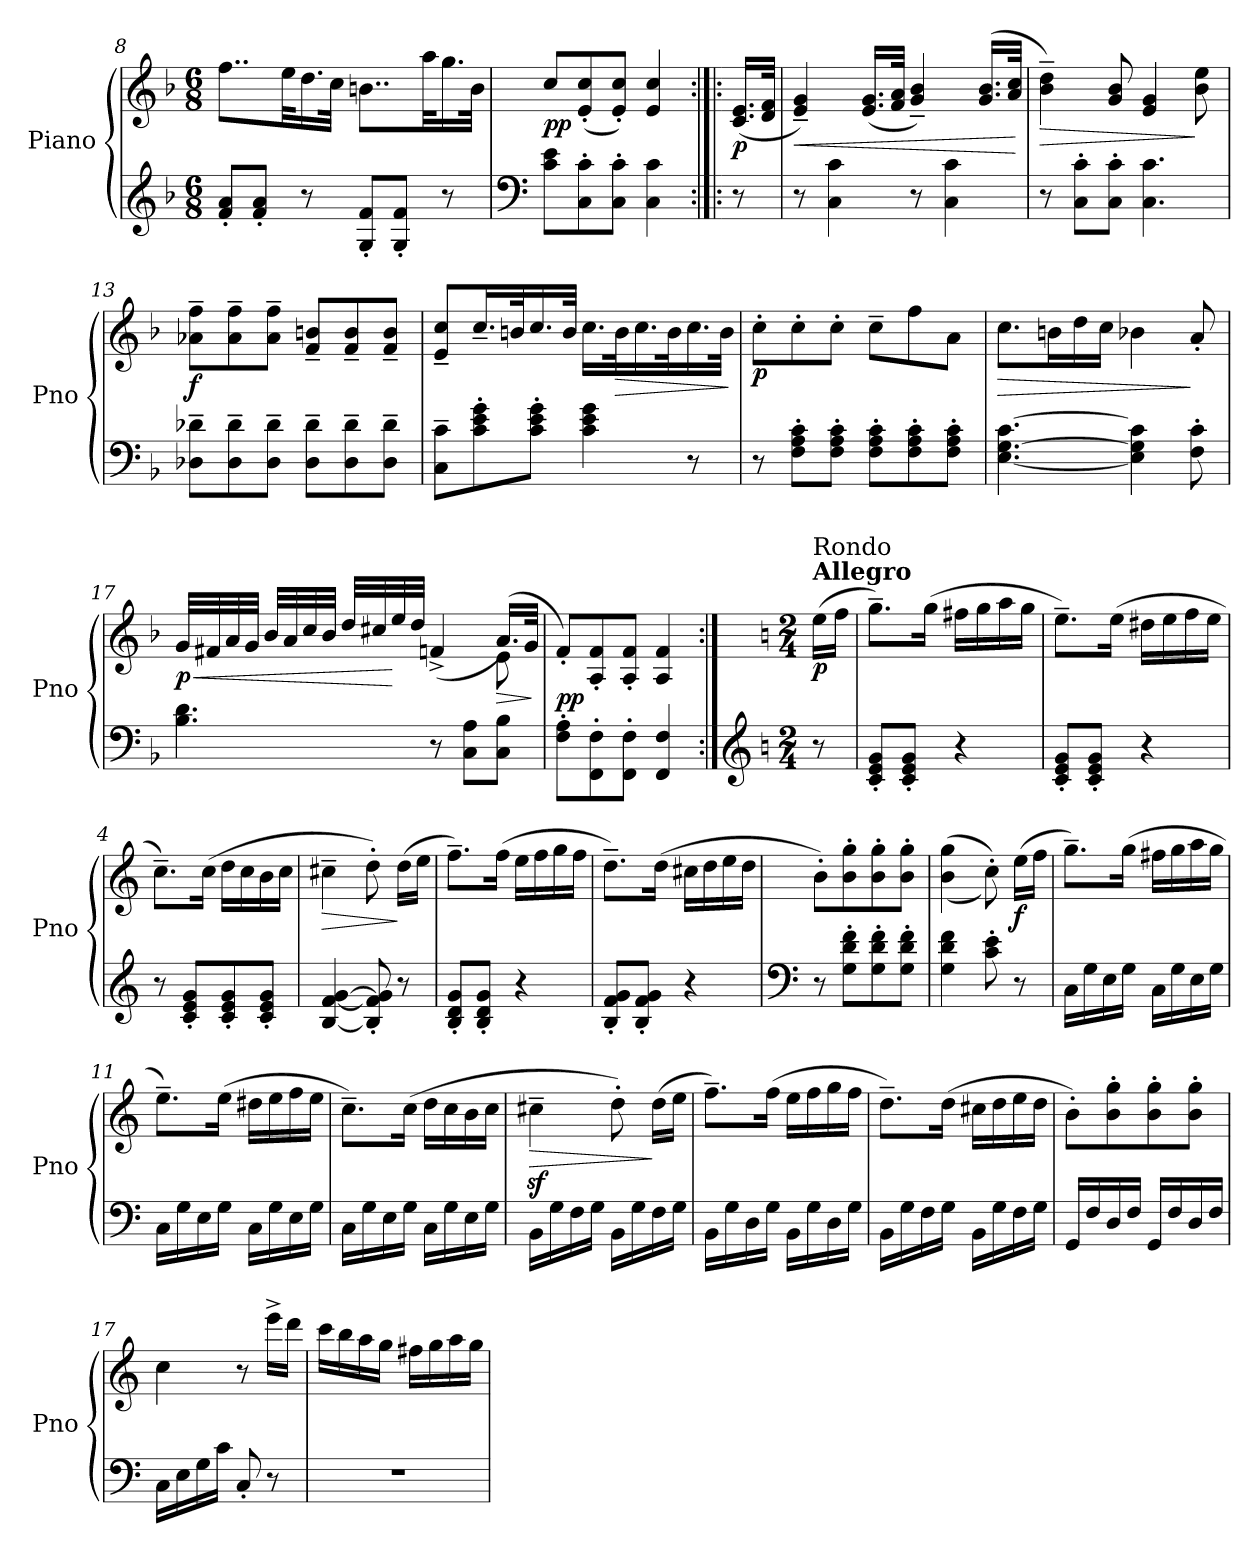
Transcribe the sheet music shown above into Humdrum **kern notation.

**kern	**kern	**dynam
*part1	*part1	*part1
*staff2	*staff1	*staff1/2
*I"Piano	*	*
*I'Pno	*	*
!!LO:PB:g=z
*clefG2	*clefG2	*
*k[b-]	*k[b-]	*
*M6/8	*M6/8	*
=8	=8	=8
8f/' 8a/'L	8..ff\L	.
8f/' 8a/'J	.	.
.	32ee\KL	.
8r	16.dd\	.
.	32cc\JJk	.
8G/' 8f/'L	8..bn\L	.
8G/' 8f/'J	.	.
.	32aa\KL	.
8r	16.gg\	.
.	32b\JJk	.
=9	=9	=9
*clefF4	*	*
!	!	!LO:DY:b
8c\ 8e\L	8cc/L	pp
8C\' 8c\'	(<8e/' 8cc/'	.
8C\' 8c\'J	8e/' 8cc/'J)	.
4C\ 4c\	4e/ 4cc/	.
=10:|!|:	=10:|!|:	=10:|!|:
!	!	!LO:DY:b
8r	(<16.c/ 16.e/LL	p
.	32d/ 32f/JJk	.
=11	=11	=11
!	!	!LO:HP:b
8r	4e/~ 4g/~)	<
4C\ 4c\	.	.
.	(<16.e/ 16.g/LL	.
.	32f/ 32a/JJk	.
8r	4g/~ 4b-/~)	.
4C\ 4c\	.	.
.	(<16.g/ 16.b-/LL	.
.	32a/ 32cc/JJk	.
.	.	[
=12	=12	=12
!	!	!LO:HP:b
8r	4b-\~ 4dd\~)	>
8C\' 8c\'L	.	.
8C\' 8c\'J	8g/ 8b-/	.
4.C\ 4.c\	4e/ 4g/	.
.	8b-\ 8ee\	]
=13	=13	=13
!	!	!LO:DY:b
8D-X\~ 8d-X\~L	8a-X\~ 8ff\~L	f
8D-\~ 8d-\~	8a-\~ 8ff\~	.
8D-\~ 8d-\~J	8a-\~ 8ff\~J	.
8D-\~ 8d-\~L	8f/~ 8bn/~L	.
8D-\~ 8d-\~	8f/~ 8b/~	.
8D-\~ 8d-\~J	8f/~ 8b/~J	.
!!LO:LB:g=z
=14	=14	=14
8C\~ 8c\~L	8e/~ 8cc/~L	.
8c\' 8e\' 8g\'	16.cc~/L	.
.	32bn/K	.
8c\' 8e\' 8g\'J	16.cc/	.
.	32b/JJk	.
4c\ 4e\ 4g\	16.cc\LL	.
!	!	!LO:HP:b
.	32b\K	>
.	16.cc\	.
.	32b\K	.
8r	16.cc\	.
.	32b\JJk	.
.	.	]
=15	=15	=15
!	!	!LO:DY:b
8r	8cc'\L	p
8F\' 8A\' 8c\'L	8cc'\	.
8F\' 8A\' 8c\'J	8cc'\J	.
8F\' 8A\' 8c\'L	8cc~\L	.
8F\' 8A\' 8c\'	8ff\	.
8F\' 8A\' 8c\'J	8a\J	.
=16	=16	=16
!	!	!LO:HP:b
[4.E\ [4.G\ [4.c\	8.cc\L	>
.	16bn\L	.
.	16dd\	.
.	16cc\JJ	.
4E\] 4G\] 4c\]	4b-X\	.
8F\' 8c\'	8a'/	]
=17	=17	=17
!	!	!LO:HP:b
*	*^	*
!	!	!	!LO:DY:n=1:b
4.B-\ 4.d\	32g/LLL	2ryy	< p
.	32f#X/	.	.
.	32a/	.	.
.	32g/JJJ	.	.
.	32b-/LLL	.	.
.	32a/	.	.
.	32cc/	.	.
.	32b-/JJJ	.	.
.	32dd/LLL	.	.
.	32cc#X/	.	.
.	32ee/	.	[
.	32dd/JJJ	.	.
8r	(<4fn^/	.	.
8C\ 8A\L	.	8ryy	.
!	!	!	!LO:HP:b
8C\ 8B-\J	(>16.a/LL)	8e\	>
.	32g/JJk	.	.
*	*v	*v	*
.	.	]
=18	=18	=18
!	!	!LO:DY:b
8F\' 8A\'L	8f'/L)	pp
8FF\' 8F\'	8A/' 8f/'	.
8FF\' 8F\'J	8A/' 8f/'J	.
4FF/ 4F/	4A/ 4f/	.
!!LO:LB:g=z
=1:|!	=1:|!	=1:|!
*clefG2	*	*
*k[]	*k[]	*
*M2/4	*M2/4	*
*	*MM110	*
!	!LO:TX:a:B:t=Allegro	!
!	!LO:TX:t=Rondo	!
!	!	!LO:DY:b
8r	(>16ee\LL	p
.	16ff\JJ	.
=2	=2	=2
8c/' 8e/' 8g/'L	8.gg~\L)	.
8c/' 8e/' 8g/'J	.	.
.	(>16gg\Jk	.
4r	16ff#X\LL	.
.	16gg\	.
.	16aa\	.
.	16gg\JJ	.
=3	=3	=3
8c/' 8e/' 8g/'L	8.ee~\L)	.
8c/' 8e/' 8g/'J	.	.
.	(>16ee\Jk	.
4r	16dd#X\LL	.
.	16ee\	.
.	16ff\	.
.	16ee\JJ	.
=4	=4	=4
8r	8.cc~\L)	.
8c/' 8e/' 8g/'L	.	.
.	(>16cc\Jk	.
8c/' 8e/' 8g/'	16dd\LL	.
.	16cc\	.
8c/' 8e/' 8g/'J	16b\	.
.	16cc\JJ	.
=5	=5	=5
!	!	!LO:HP:b
[4B/ [4f/ [4g/	4cc#X~\	>
8B/]' 8f/]' 8g/]'	8dd'\)	.
8r	(>16dd\LL	]
.	16ee\JJ	.
=6	=6	=6
8B/' 8d/' 8g/'L	8.ff~\L)	.
8B/' 8d/' 8g/'J	.	.
.	(>16ff\Jk	.
4r	16ee\LL	.
.	16ff\	.
.	16gg\	.
.	16ff\JJ	.
=7	=7	=7
8B/' 8f/' 8g/'L	8.dd~\L)	.
8B/' 8f/' 8g/'J	.	.
.	(>16dd\Jk	.
4r	16cc#X\LL	.
.	16dd\	.
.	16ee\	.
.	16dd\JJ	.
=8	=8	=8
*clefF4	*	*
8r	8b'\L)	.
8G\' 8d\' 8f\'L	8b\' 8gg\'	.
8G\' 8d\' 8f\'	8b\' 8gg\'	.
8G\' 8d\' 8f\'J	8b\' 8gg\'J	.
!!LO:LB:g=z
=9	=9	=9
4G\ 4d\ 4f\	(>(<4b\ 4gg\	.
8c\' 8e\'	8cc'\))	.
!	!	!LO:DY:b
8r	(>16ee\LL	f
.	16ff\JJ	.
=10	=10	=10
16C\LL	8.gg~\L)	.
16G\	.	.
16E\	.	.
16G\JJ	(>16gg\Jk	.
16C\LL	16ff#X\LL	.
16G\	16gg\	.
16E\	16aa\	.
16G\JJ	16gg\JJ	.
=11	=11	=11
16C\LL	8.ee~\L)	.
16G\	.	.
16E\	.	.
16G\JJ	(>16ee\Jk	.
16C\LL	16dd#X\LL	.
16G\	16ee\	.
16E\	16ff\	.
16G\JJ	16ee\JJ	.
=12	=12	=12
16C\LL	8.cc~\L)	.
16G\	.	.
16E\	.	.
16G\JJ	(>16cc\Jk	.
16C\LL	16dd\LL	.
16G\	16cc\	.
16E\	16b\	.
16G\JJ	16cc\JJ	.
=13	=13	=13
!	!	!LO:HP:b
16BB\LL	4cc#Xz<~\	>
16G\	.	.
16F\	.	.
16G\JJ	.	.
16BB\LL	8dd'\)	.
16G\	.	.
16F\	(>16dd\LL	]
16G\JJ	16ee\JJ	.
=14	=14	=14
16BB\LL	8.ff~\L)	.
16G\	.	.
16D\	.	.
16G\JJ	(>16ff\Jk	.
16BB\LL	16ee\LL	.
16G\	16ff\	.
16D\	16gg\	.
16G\JJ	16ff\JJ	.
=15	=15	=15
16BB\LL	8.dd~\L)	.
16G\	.	.
16F\	.	.
16G\JJ	(>16dd\Jk	.
16BB\LL	16cc#X\LL	.
16G\	16dd\	.
16F\	16ee\	.
16G\JJ	16dd\JJ	.
!!LO:LB:g=z
=16	=16	=16
16GG/LL	8b'\L)	.
16F/	.	.
16D/	8b\' 8gg\'	.
16F/JJ	.	.
16GG/LL	8b\' 8gg\'	.
16F/	.	.
16D/	8b\' 8gg\'J	.
16F/JJ	.	.
=17	=17	=17
16C\LL	4cc\	.
16E\	.	.
16G\	.	.
16c\JJ	.	.
8C'/	8r	.
8r	16eee^\LL	.
.	16ddd\JJ	.
=18	=18	=18
2r	16ccc\LL	.
.	16bb\	.
.	16aa\	.
.	16gg\JJ	.
.	16ff#X\LL	.
.	16gg\	.
.	16aa\	.
.	16gg\JJ	.
=	=	=
*-	*-	*-
